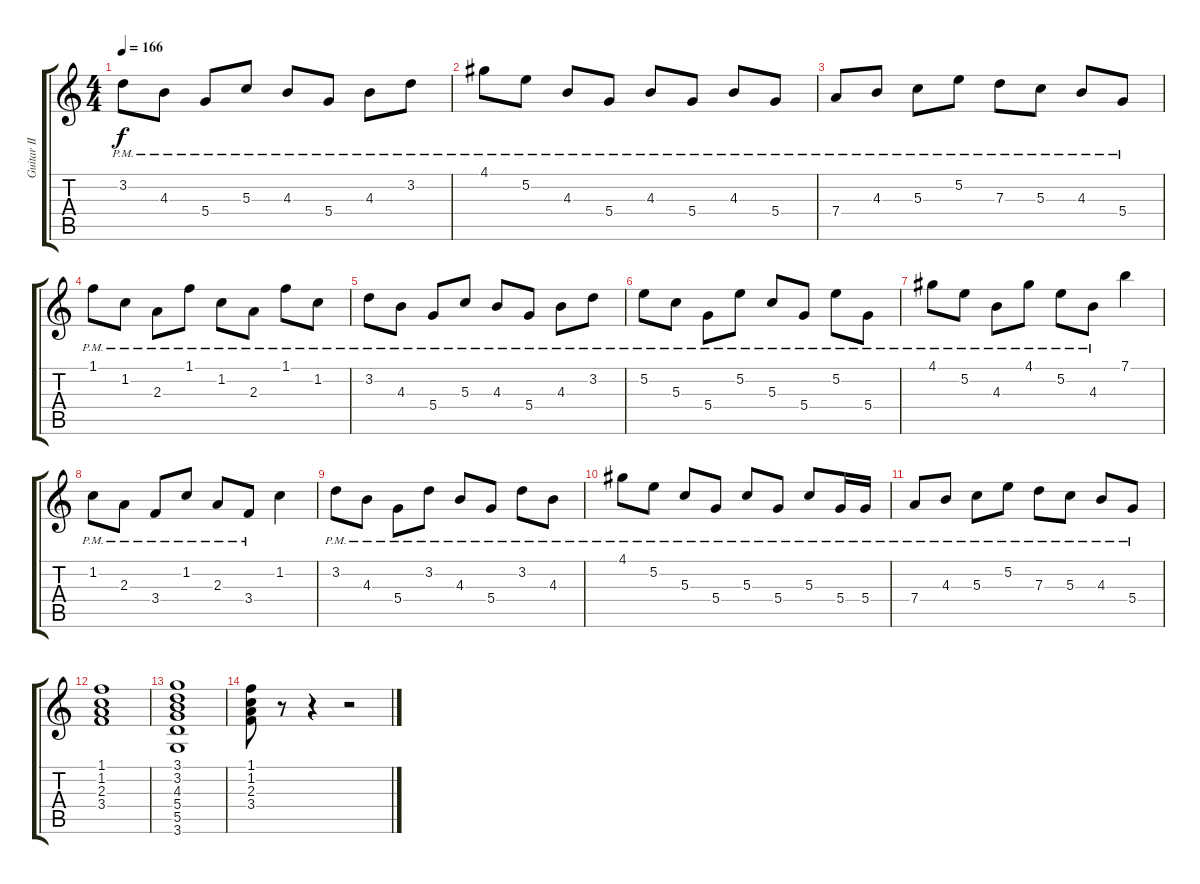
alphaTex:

\track ("Guitar II" "Guitar II") {instrument distortionguitar}
\staff {score tabs}
\tuning (E4 B3 G3 D3 A2 E2) {hide}
\ts (4 4)
\tempo 166
\clef g2
\ks c
3.2{pm}.8{dy f} 4.3{pm}.8 5.4{pm}.8 5.3{pm}.8 4.3{pm}.8 5.4{pm}.8 4.3{pm}.8 3.2{pm}.8 |
4.1{pm}.8 5.2{pm}.8 4.3{pm}.8 5.4{pm}.8 4.3{pm}.8 5.4{pm}.8 4.3{pm}.8 5.4{pm}.8 |
7.4{pm}.8 4.3{pm}.8 5.3{pm}.8 5.2{pm}.8 7.3{pm}.8 5.3{pm}.8 4.3{pm}.8 5.4{pm}.8 |
1.1{pm}.8 1.2{pm}.8 2.3{pm}.8 1.1{pm}.8 1.2{pm}.8 2.3{pm}.8 1.1{pm}.8 1.2{pm}.8 |
3.2{pm}.8 4.3{pm}.8 5.4{pm}.8 5.3{pm}.8 4.3{pm}.8 5.4{pm}.8 4.3{pm}.8 3.2{pm}.8 |
5.2{pm}.8 5.3{pm}.8 5.4{pm}.8 5.2{pm}.8 5.3{pm}.8 5.4{pm}.8 5.2{pm}.8 5.4{pm}.8 |
4.1{pm}.8 5.2{pm}.8 4.3{pm}.8 4.1{pm}.8 5.2{pm}.8 4.3{pm}.8 7.1.4 |
1.2{pm}.8 2.3{pm}.8 3.4{pm}.8 1.2{pm}.8 2.3{pm}.8 3.4{pm}.8 1.2.4 |
3.2{pm}.8 4.3{pm}.8 5.4{pm}.8 3.2{pm}.8 4.3{pm}.8 5.4{pm}.8 3.2{pm}.8 4.3{pm}.8 |
4.1{pm}.8 5.2{pm}.8 5.3{pm}.8 5.4{pm}.8 5.3{pm}.8 5.4{pm}.8 5.3{pm}.8 5.4{pm}.16 5.4{pm}.16 |
7.4{pm}.8 4.3{pm}.8 5.3{pm}.8 5.2{pm}.8 7.3{pm}.8 5.3{pm}.8 4.3{pm}.8 5.4{pm}.8 |
(1.1 1.2 2.3 3.4).1 |
(3.1 3.2 4.3 5.4 5.5 3.6).1 |
(1.1 1.2 2.3 3.4).8 r.8 r.4 r.2
